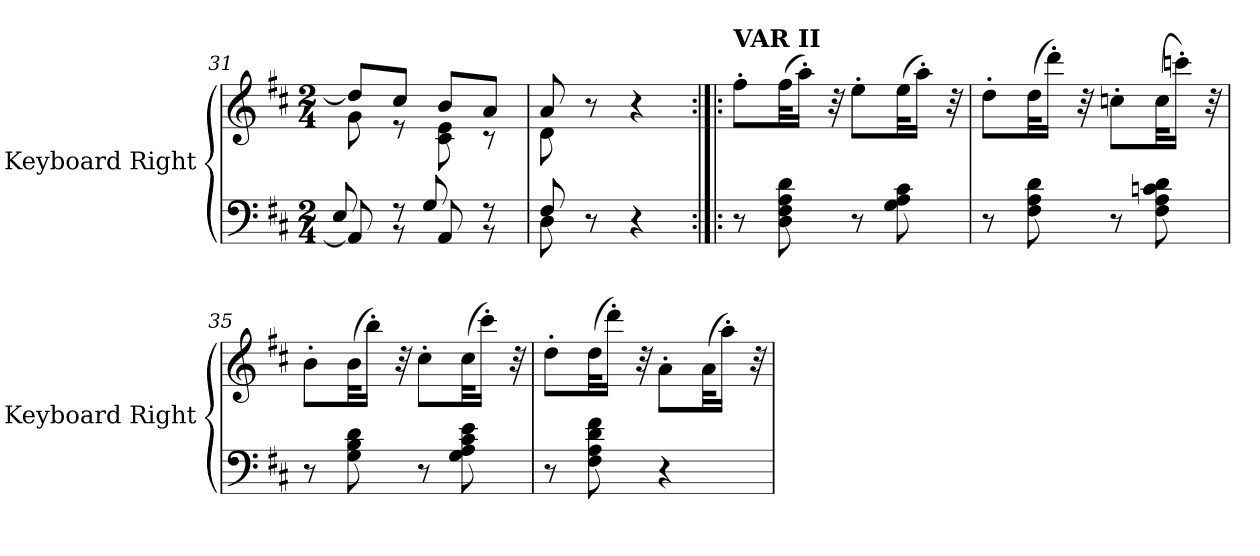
**kern	**kern
*part1	*part1
*staff2	*staff1
*I"Keyboard Right	*
*I'Keyboard Right	*
*clefF4	*clefG2
*k[f#c#]	*k[f#c#]
*D:	*D:
*M2/4	*M2/4
=31	=31
*^	*^
8AA/]	8E/	8dd/L]	8g\
8r	8r	8cc#/J	8r
8AA/	8G/	8b/L	8c#\ 8e\
8r	8r	8a/J	8r
=32	=32	=32	=32
8D\	8F#/	8a/	8d\
8r	4.ryy	8r	4.ryy
4r	.	4r	.
*v	*v	*	*
*	*v	*v
=33:|!|:	=33:|!|:
!	!LO:TX:a:B:t=VAR II
8r	8ff#'\L
8D\ 8F#\ 8A\ 8d\	(>32ff#\KL
.	16aa'\JJ)
.	32r
8r	8ee'\L
8G\ 8A\ 8c#\	(>32ee\KL
.	16aa'\JJ)
.	32r
=34	=34
8r	8dd'\L
8F#\ 8A\ 8d\	(>32dd\KL
.	16ddd'\JJ)
.	32r
8r	8ccn'\L
8F#\ 8A\ 8cn\ 8d\	(>32cc\KL
.	16cccn'\JJ)
.	32r
=35	=35
8r	8b'\L
8G\ 8B\ 8d\	(>32b\KL
.	16bb'\JJ)
.	32r
8r	8cc#'\L
8G\ 8A\ 8c#\ 8e\	(>32cc#\KL
.	16ccc#'\JJ)
.	32r
!!LO:LB:g=z
=36	=36
8r	8dd'\L
8F#\ 8A\ 8d\ 8f#\	(>32dd\KL
.	16ddd'\JJ)
.	32r
4r	8a'\L
.	(>32a\KL
.	16aa'\JJ)
.	32r
=	=
*-	*-
